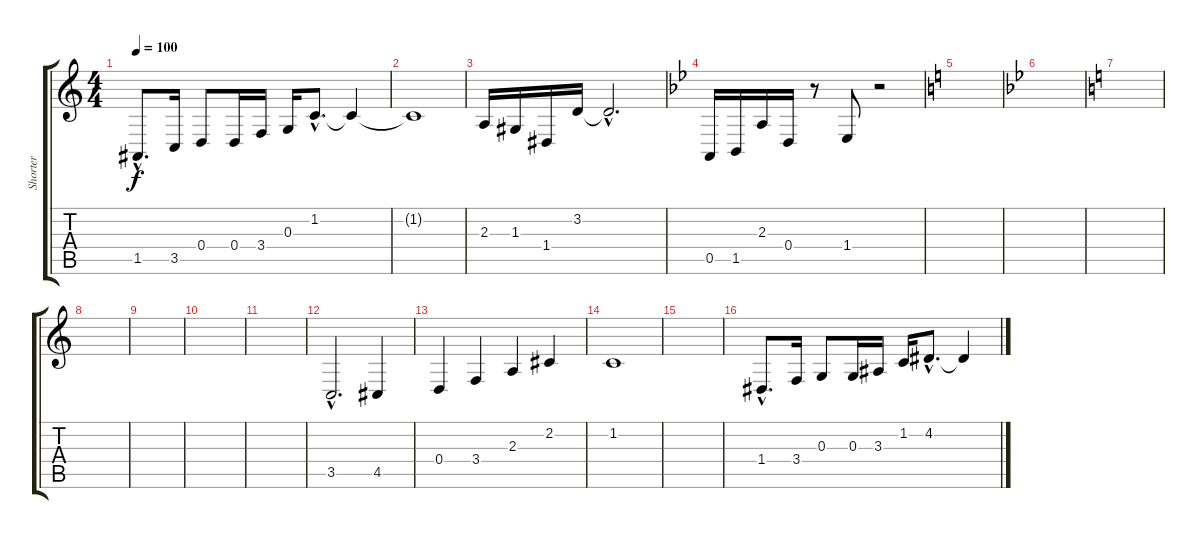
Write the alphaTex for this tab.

\track ("Shorter" "Shorter") {instrument tenorsax}
\staff {score tabs}
\tuning (E4 B3 G3 D3 A2 E2) {hide}
\ts (4 4)
\tempo 100
\clef g2
\ks c
1.5{hac}.8{d dy f} 3.5.16 0.4.8 0.4.16 3.4.16 0.3.16 1.2{hac}.8{d} 1.2{t}.4 |
1.2{t}.1 |
2.3.16 1.3.16 1.4.16 3.2.16 3.2{hac t}.2{d} |
\ks bb
0.5.16 1.5.16 2.3.16 0.4.16 r.8 1.4.8 r.2 |
\ks c
|
\ks bb
|
\ks c
|
|
|
|
|
3.5{hac}.2{d} 4.5.4 |
0.4.4 3.4.4 2.3.4 2.2.4 |
1.2.1 |
|
1.4{hac}.8{d} 3.4.16 0.3.8 0.3.16 3.3.16 1.2.16 4.2{hac}.8{d} 4.2{t}.4
